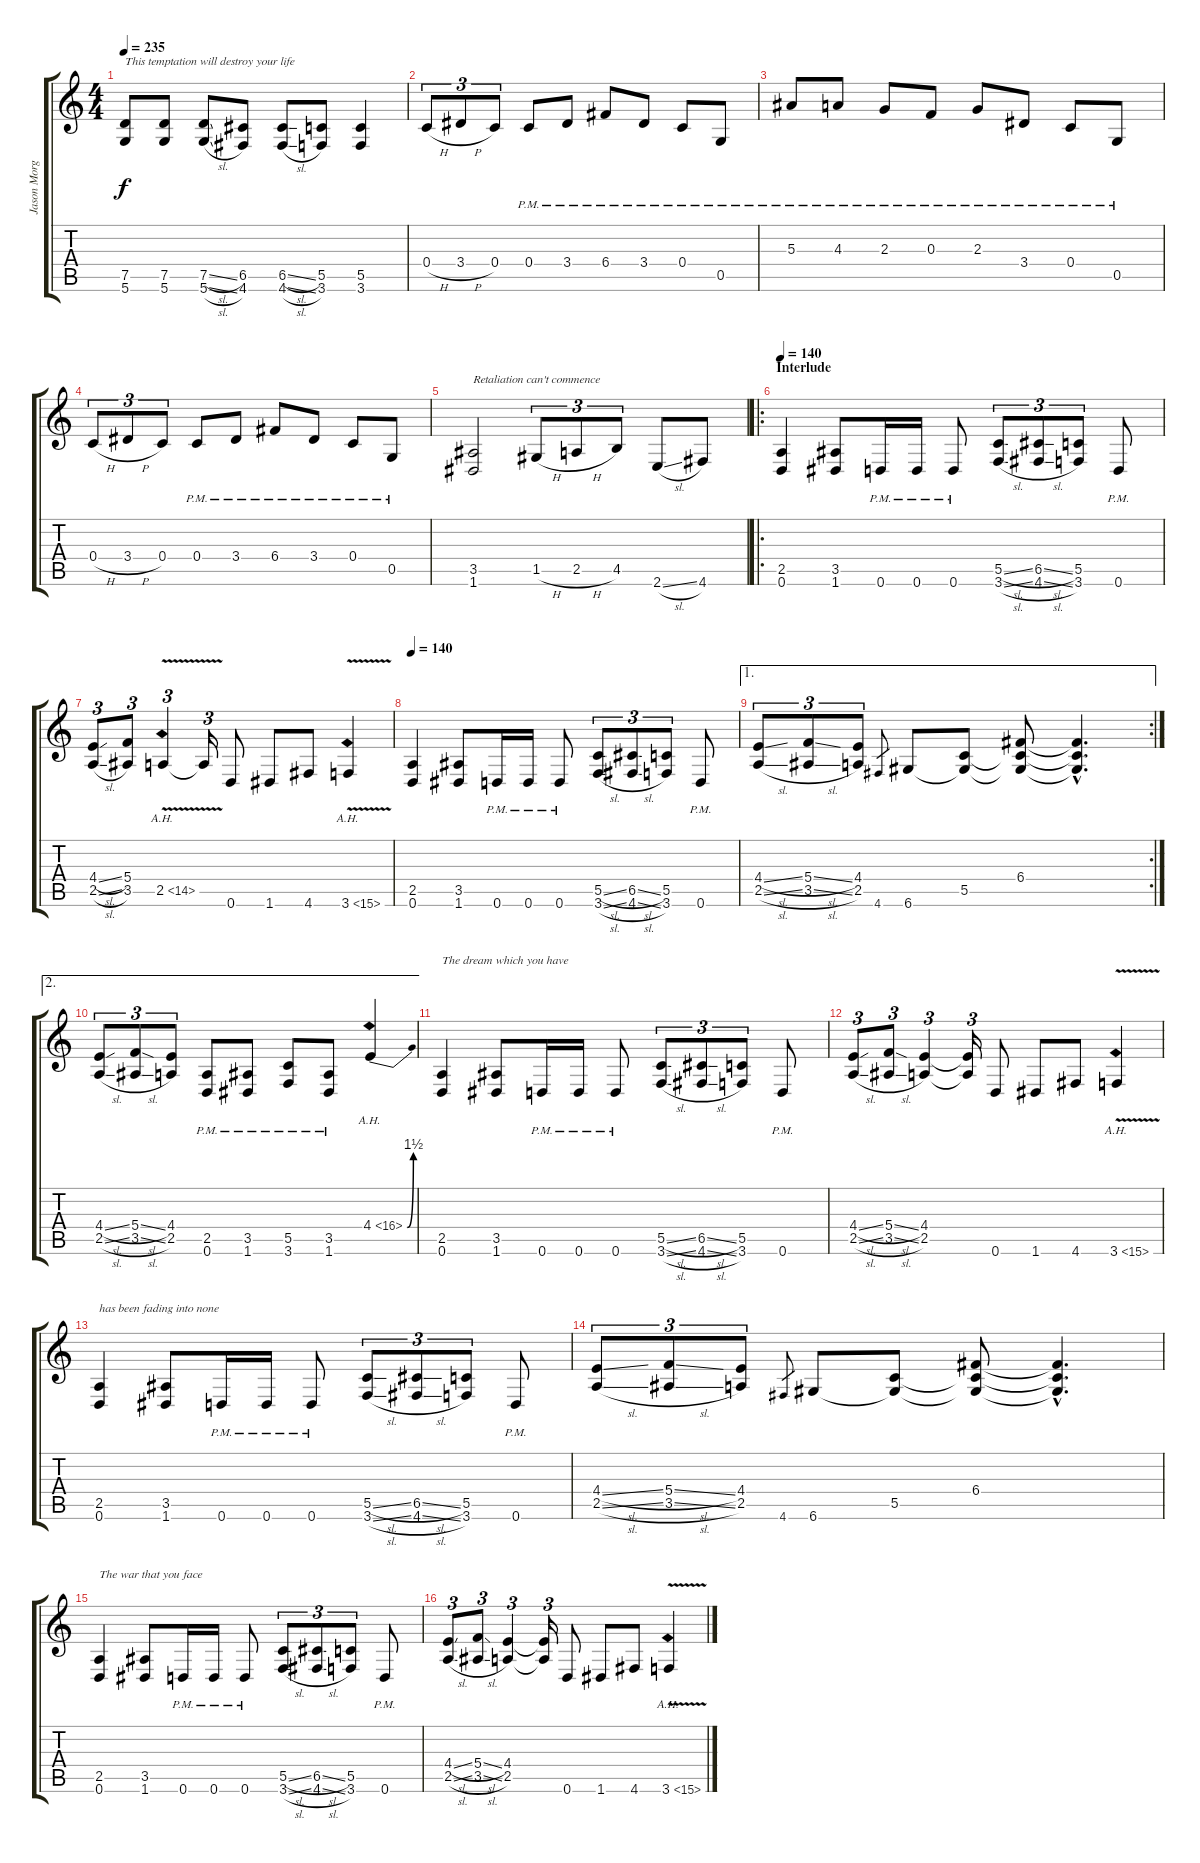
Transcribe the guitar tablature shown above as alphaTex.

\track ("Jason Morgan" "Jason Morg") {instrument distortionguitar}
\staff {score tabs}
\tuning (D4 A3 F3 C3 G2 D2) {hide}
\ts (4 4)
\tempo 235
\clef g2
\ks c
(7.5 5.6).8{txt "This temptation will destroy your life" dy f} (7.5 5.6).8 (7.5{sl} 5.6{sl}).8 (6.5 4.6).8 (6.5{sl} 4.6{sl}).8 (5.5 3.6).8 (5.5 3.6).4 |
0.4{h}.8{tu (3 2)} 3.4{h}.8{tu (3 2)} 0.4.8{tu (3 2)} 0.4{pm}.8 3.4{pm}.8 6.4{pm}.8 3.4{pm}.8 0.4{pm}.8 0.5{pm}.8 |
5.3{pm}.8 4.3{pm}.8 2.3{pm}.8 0.3{pm}.8 2.3{pm}.8 3.4{pm}.8 0.4{pm}.8 0.5{pm}.8 |
0.4{h}.8{tu (3 2)} 3.4{h}.8{tu (3 2)} 0.4.8{tu (3 2)} 0.4{pm}.8 3.4{pm}.8 6.4{pm}.8 3.4{pm}.8 0.4{pm}.8 0.5{pm}.8 |
(3.5 1.6).2{txt "Retaliation can't commence"} 1.5{h}.8{tu (3 2)} 2.5{h}.8{tu (3 2)} 4.5.8{tu (3 2)} 2.6{sl}.8 4.6.8 |
\ro
\section ("" "Interlude")
\tempo 140
(2.5 0.6).4 (3.5 1.6).8 0.6{pm}.16 0.6{pm}.16 0.6{pm}.8 (5.5{sl} 3.6{sl}).8{tu (3 2)} (6.5{sl} 4.6{sl}).8{tu (3 2)} (5.5 3.6).8{tu (3 2)} 0.6{pm}.8 |
(4.4{sl} 2.5{sl}).8{tu (3 2)} (5.4 3.5).8{tu (3 2)} 2.5{ah 12 v}.4{tu (3 2) instrument guitarharmonics} 2.5{t}.16{tu (3 2)} 0.6.8{instrument distortionguitar} 1.6.8 4.6.8 3.6{ah 12 v}.4{instrument guitarharmonics} |
\tempo 140
(2.5 0.6).4{instrument distortionguitar} (3.5 1.6).8 0.6{pm}.16 0.6{pm}.16 0.6{pm}.8 (5.5{sl} 3.6{sl}).8{tu (3 2)} (6.5{sl} 4.6{sl}).8{tu (3 2)} (5.5 3.6).8{tu (3 2)} 0.6{pm}.8 |
\ae 1
\rc 2
(4.4{sl} 2.5{sl}).8{tu (3 2)} (5.4{sl} 3.5{sl}).8{tu (3 2)} (4.4 2.5).8{tu (3 2)} 4.6.8{gr} 6.6.8 (5.5 6.6{t}).8 (6.4 5.5{t} 6.6{t}).8 (6.4{hac t} 5.5{hac t} 6.6{hac t}).4{d} |
\ae 2
(4.4{sl} 2.5{sl}).8{tu (3 2)} (5.4{sl} 3.5{sl}).8{tu (3 2)} (4.4 2.5).8{tu (3 2)} (2.5{pm} 0.6{pm}).8 (3.5{pm} 1.6{pm}).8 (5.5{pm} 3.6{pm}).8 (3.5{pm} 1.6{pm}).8 4.4{be (bend 0 0 60 6) ah 12}.4{instrument guitarharmonics} |
(2.5 0.6).4{txt "The dream which you have" instrument distortionguitar} (3.5 1.6).8 0.6{pm}.16 0.6{pm}.16 0.6{pm}.8 (5.5{sl} 3.6{sl}).8{tu (3 2)} (6.5{sl} 4.6{sl}).8{tu (3 2)} (5.5 3.6).8{tu (3 2)} 0.6{pm}.8 |
(4.4{sl} 2.5{sl}).8{tu (3 2)} (5.4{sl} 3.5{sl}).8{tu (3 2)} (4.4 2.5).4{tu (3 2)} (4.4{t} 2.5{t}).16{tu (3 2)} 0.6.8{instrument distortionguitar} 1.6.8 4.6.8 3.6{ah 12 v}.4{instrument guitarharmonics} |
(2.5 0.6).4{txt "has been fading into none" instrument distortionguitar} (3.5 1.6).8 0.6{pm}.16 0.6{pm}.16 0.6{pm}.8 (5.5{sl} 3.6{sl}).8{tu (3 2)} (6.5{sl} 4.6{sl}).8{tu (3 2)} (5.5 3.6).8{tu (3 2)} 0.6{pm}.8 |
(4.4{sl} 2.5{sl}).8{tu (3 2)} (5.4{sl} 3.5{sl}).8{tu (3 2)} (4.4 2.5).8{tu (3 2)} 4.6.8{gr} 6.6.8 (5.5 6.6{t}).8 (6.4 5.5{t} 6.6{t}).8 (6.4{hac t} 5.5{hac t} 6.6{hac t}).4{d} |
(2.5 0.6).4{txt "The war that you face"} (3.5 1.6).8 0.6{pm}.16 0.6{pm}.16 0.6{pm}.8 (5.5{sl} 3.6{sl}).8{tu (3 2)} (6.5{sl} 4.6{sl}).8{tu (3 2)} (5.5 3.6).8{tu (3 2)} 0.6{pm}.8 |
(4.4{sl} 2.5{sl}).8{tu (3 2)} (5.4{sl} 3.5{sl}).8{tu (3 2)} (4.4 2.5).4{tu (3 2)} (4.4{t} 2.5{t}).16{tu (3 2)} 0.6.8 1.6.8 4.6.8 3.6{ah 12 v}.4{instrument guitarharmonics}
